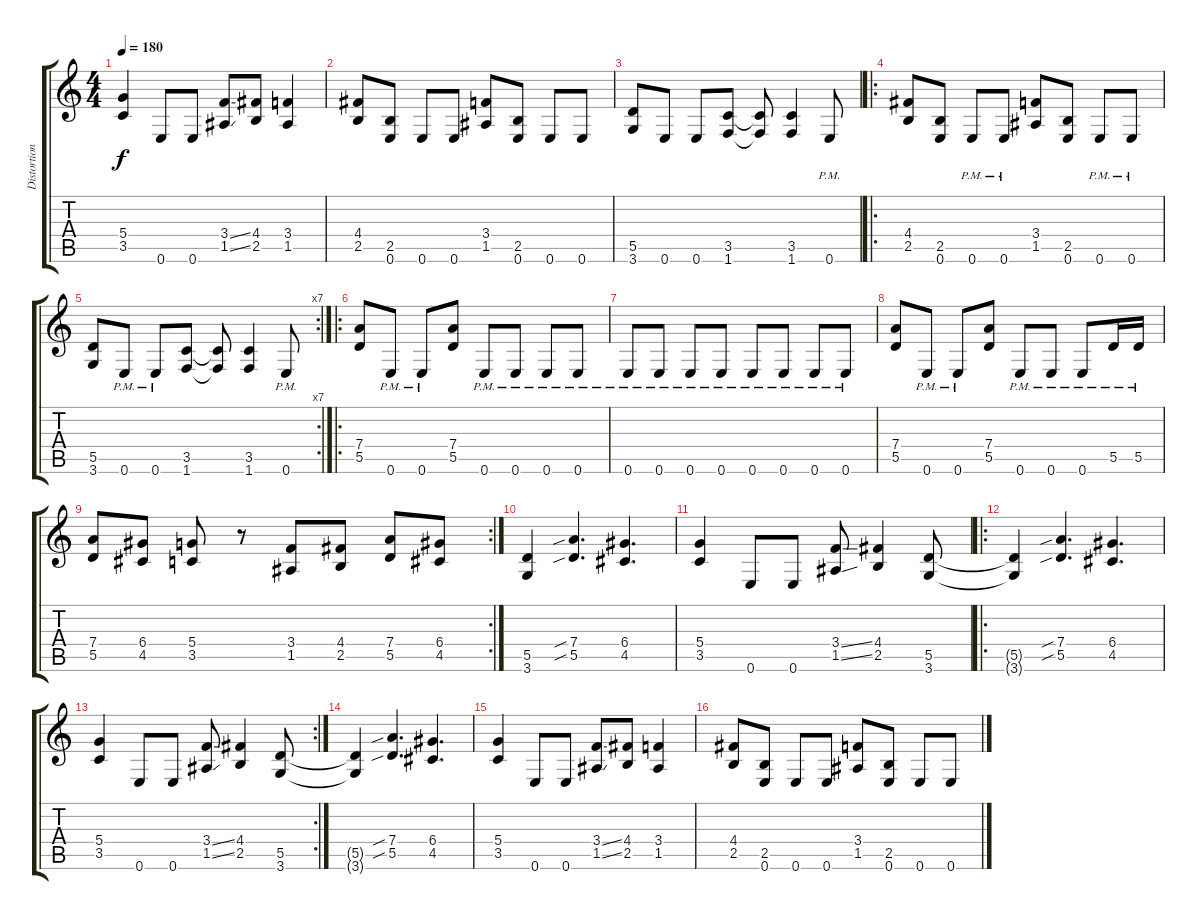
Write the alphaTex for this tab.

\track ("Distortion 2" "Distortion") {instrument distortionguitar}
\staff {score tabs}
\tuning (E4 B3 G3 D3 A2 E2) {hide}
\ts (4 4)
\tempo 180
\clef g2
\ks c
(5.4 3.5).4{dy f} 0.6.8 0.6.8 (3.4{ss} 1.5{ss}).8 (4.4 2.5).8 (3.4 1.5).4 |
(4.4 2.5).8 (2.5 0.6).8 0.6.8 0.6.8 (3.4 1.5).8 (2.5 0.6).8 0.6.8 0.6.8 |
(5.5 3.6).8 0.6.8 0.6.8 (3.5 1.6).8 (3.5{t} 1.6{t}).8 (3.5 1.6).4 0.6{pm}.8 |
\ro
(4.4 2.5).8 (2.5 0.6).8 0.6{pm}.8 0.6{pm}.8 (3.4 1.5).8 (2.5 0.6).8 0.6{pm}.8 0.6{pm}.8 |
\rc 7
(5.5 3.6).8 0.6{pm}.8 0.6{pm}.8 (3.5 1.6).8 (3.5{t} 1.6{t}).8 (3.5 1.6).4 0.6{pm}.8 |
\ro
(7.4 5.5).8 0.6{pm}.8 0.6{pm}.8 (7.4 5.5).8 0.6{pm}.8 0.6{pm}.8 0.6{pm}.8 0.6{pm}.8 |
0.6{pm}.8 0.6{pm}.8 0.6{pm}.8 0.6{pm}.8 0.6{pm}.8 0.6{pm}.8 0.6{pm}.8 0.6{pm}.8 |
(7.4 5.5).8 0.6{pm}.8 0.6{pm}.8 (7.4 5.5).8 0.6{pm}.8 0.6{pm}.8 0.6{pm}.8 5.5{pm}.16 5.5{pm}.16 |
\rc 2
(7.4 5.5).8 (6.4 4.5).8 (5.4 3.5).8 r.8 (3.4 1.5).8 (4.4 2.5).8 (7.4 5.5).8 (6.4 4.5).8 |
(5.5 3.6).4 (7.4{sib} 5.5{sib}).4{d} (6.4 4.5).4{d} |
(5.4 3.5).4 0.6.8 0.6.8 (3.4{ss} 1.5{ss}).8 (4.4 2.5).4 (5.5 3.6).8 |
\ro
(5.5{t} 3.6{t}).4 (7.4{sib} 5.5{sib}).4{d} (6.4 4.5).4{d} |
\rc 2
(5.4 3.5).4 0.6.8 0.6.8 (3.4{ss} 1.5{ss}).8 (4.4 2.5).4 (5.5 3.6).8 |
(5.5{t} 3.6{t}).4 (7.4{sib} 5.5{sib}).4{d} (6.4 4.5).4{d} |
(5.4 3.5).4 0.6.8 0.6.8 (3.4{ss} 1.5{ss}).8 (4.4 2.5).8 (3.4 1.5).4 |
(4.4 2.5).8 (2.5 0.6).8 0.6.8 0.6.8 (3.4 1.5).8 (2.5 0.6).8 0.6.8 0.6.8
